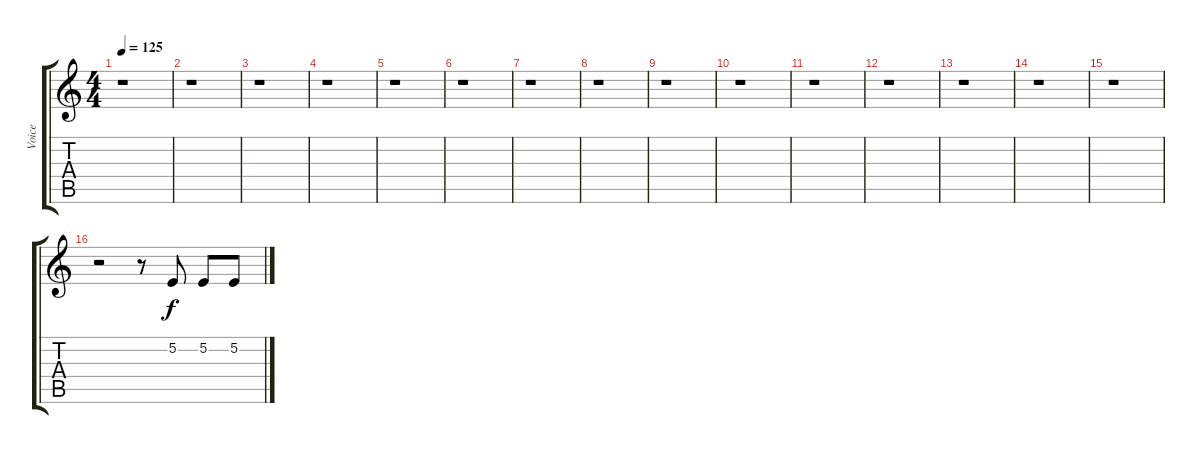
\track ("Voice" "Voice") {instrument mutedtrumpet}
\staff {score tabs}
\tuning (E4 B3 G3 D3 A2 E2) {hide}
\ts (4 4)
\tempo 125
\clef g2
\ks c
r.1{dy f instrument mutedtrumpet} |
r.1 |
r.1 |
r.1 |
r.1 |
r.1 |
r.1 |
r.1 |
r.1 |
r.1 |
r.1 |
r.1 |
r.1 |
r.1 |
r.1 |
r.2 r.8 5.2.8 5.2.8 5.2.8
